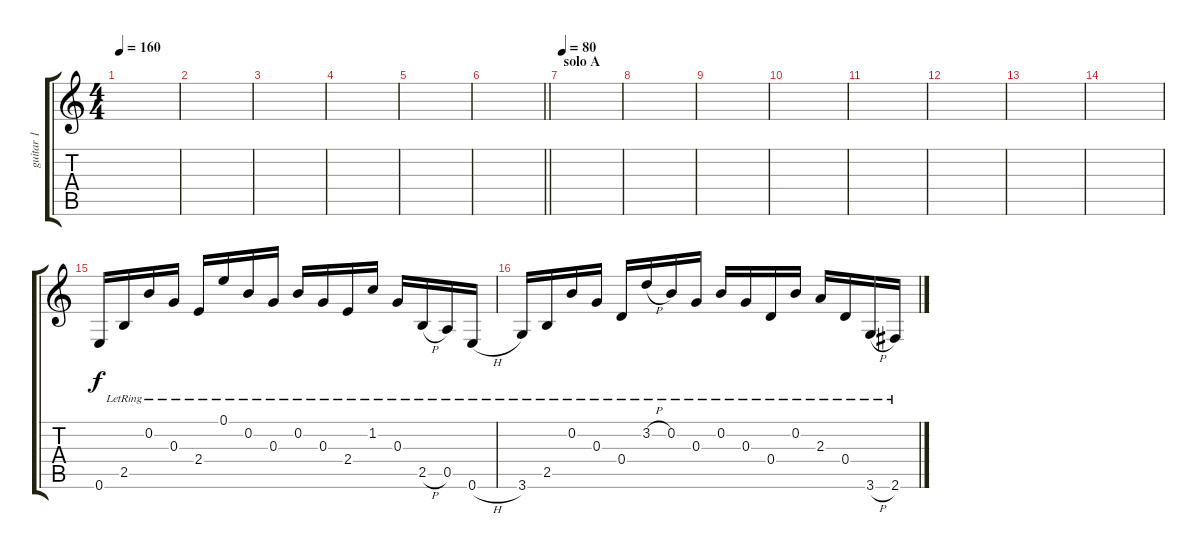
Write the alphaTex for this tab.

\track ("guitar 1" "guitar 1") {instrument acousticguitarsteel}
\staff {score tabs}
\tuning (E4 B3 G3 D3 A2 E2) {hide}
\ts (4 4)
\tempo 160
\clef g2
\ks c
|
|
|
|
|
\barLineRight lightlight
|
\section ("" "solo A")
\tempo 80
|
|
|
|
|
|
|
|
0.6.16 2.5{lr}.16 0.2{lr}.16 0.3{lr}.16 2.4{lr}.16 0.1{lr}.16 0.2{lr}.16 0.3{lr}.16 0.2{lr}.16 0.3{lr}.16 2.4{lr}.16 1.2{lr}.16 0.3{lr}.16 2.5{h lr}.16 0.5{lr}.16 0.6{h lr}.16 |
3.6{lr}.16 2.5{lr}.16 0.2{lr}.16 0.3{lr}.16 0.4{lr}.16 3.2{h lr}.16 0.2{lr}.16 0.3{lr}.16 0.2{lr}.16 0.3{lr}.16 0.4{lr}.16 0.2{lr}.16 2.3{lr}.16 0.4{lr}.16 3.6{h lr}.16 2.6{h lr}.16
